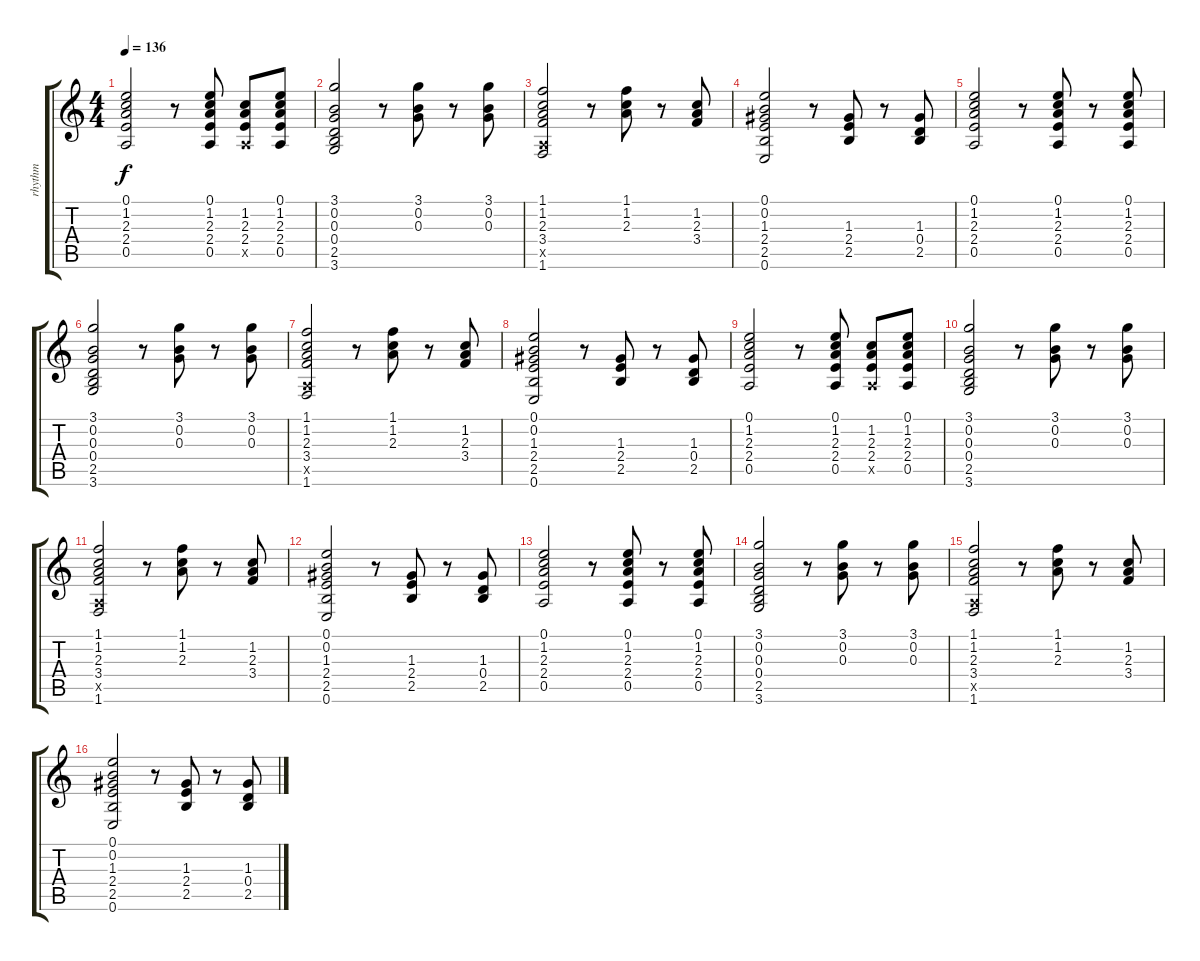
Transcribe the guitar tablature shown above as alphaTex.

\track ("rhythm" "rhythm") {instrument acousticguitarnylon}
\staff {score tabs}
\tuning (E4 B3 G3 D3 A2 E2) {hide}
\ts (4 4)
\tempo 136
\clef g2
\ks c
(0.1 1.2 2.3 2.4 0.5).2{dy f instrument acousticguitarnylon} r.8 (0.1 1.2 2.3 2.4 0.5).8 (1.2 2.3 2.4 0.5{x}).8 (0.1 1.2 2.3 2.4 0.5).8 |
(3.1 0.2 0.3 0.4 2.5 3.6).2 r.8 (3.1 0.2 0.3).8 r.8 (3.1 0.2 0.3).8 |
(1.1 1.2 2.3 3.4 0.5{x} 1.6).2 r.8 (1.1 1.2 2.3).8 r.8 (1.2 2.3 3.4).8 |
(0.1 0.2 1.3 2.4 2.5 0.6).2 r.8 (1.3 2.4 2.5).8 r.8 (1.3 0.4 2.5).8 |
(0.1 1.2 2.3 2.4 0.5).2 r.8 (0.1 1.2 2.3 2.4 0.5).8 r.8 (0.1 1.2 2.3 2.4 0.5).8 |
(3.1 0.2 0.3 0.4 2.5 3.6).2 r.8 (3.1 0.2 0.3).8 r.8 (3.1 0.2 0.3).8 |
(1.1 1.2 2.3 3.4 0.5{x} 1.6).2 r.8 (1.1 1.2 2.3).8 r.8 (1.2 2.3 3.4).8 |
(0.1 0.2 1.3 2.4 2.5 0.6).2 r.8 (1.3 2.4 2.5).8 r.8 (1.3 0.4 2.5).8 |
(0.1 1.2 2.3 2.4 0.5).2 r.8 (0.1 1.2 2.3 2.4 0.5).8 (1.2 2.3 2.4 0.5{x}).8 (0.1 1.2 2.3 2.4 0.5).8 |
(3.1 0.2 0.3 0.4 2.5 3.6).2 r.8 (3.1 0.2 0.3).8 r.8 (3.1 0.2 0.3).8 |
(1.1 1.2 2.3 3.4 0.5{x} 1.6).2 r.8 (1.1 1.2 2.3).8 r.8 (1.2 2.3 3.4).8 |
(0.1 0.2 1.3 2.4 2.5 0.6).2 r.8 (1.3 2.4 2.5).8 r.8 (1.3 0.4 2.5).8 |
(0.1 1.2 2.3 2.4 0.5).2 r.8 (0.1 1.2 2.3 2.4 0.5).8 r.8 (0.1 1.2 2.3 2.4 0.5).8 |
(3.1 0.2 0.3 0.4 2.5 3.6).2 r.8 (3.1 0.2 0.3).8 r.8 (3.1 0.2 0.3).8 |
(1.1 1.2 2.3 3.4 0.5{x} 1.6).2 r.8 (1.1 1.2 2.3).8 r.8 (1.2 2.3 3.4).8 |
(0.1 0.2 1.3 2.4 2.5 0.6).2 r.8 (1.3 2.4 2.5).8 r.8 (1.3 0.4 2.5).8
